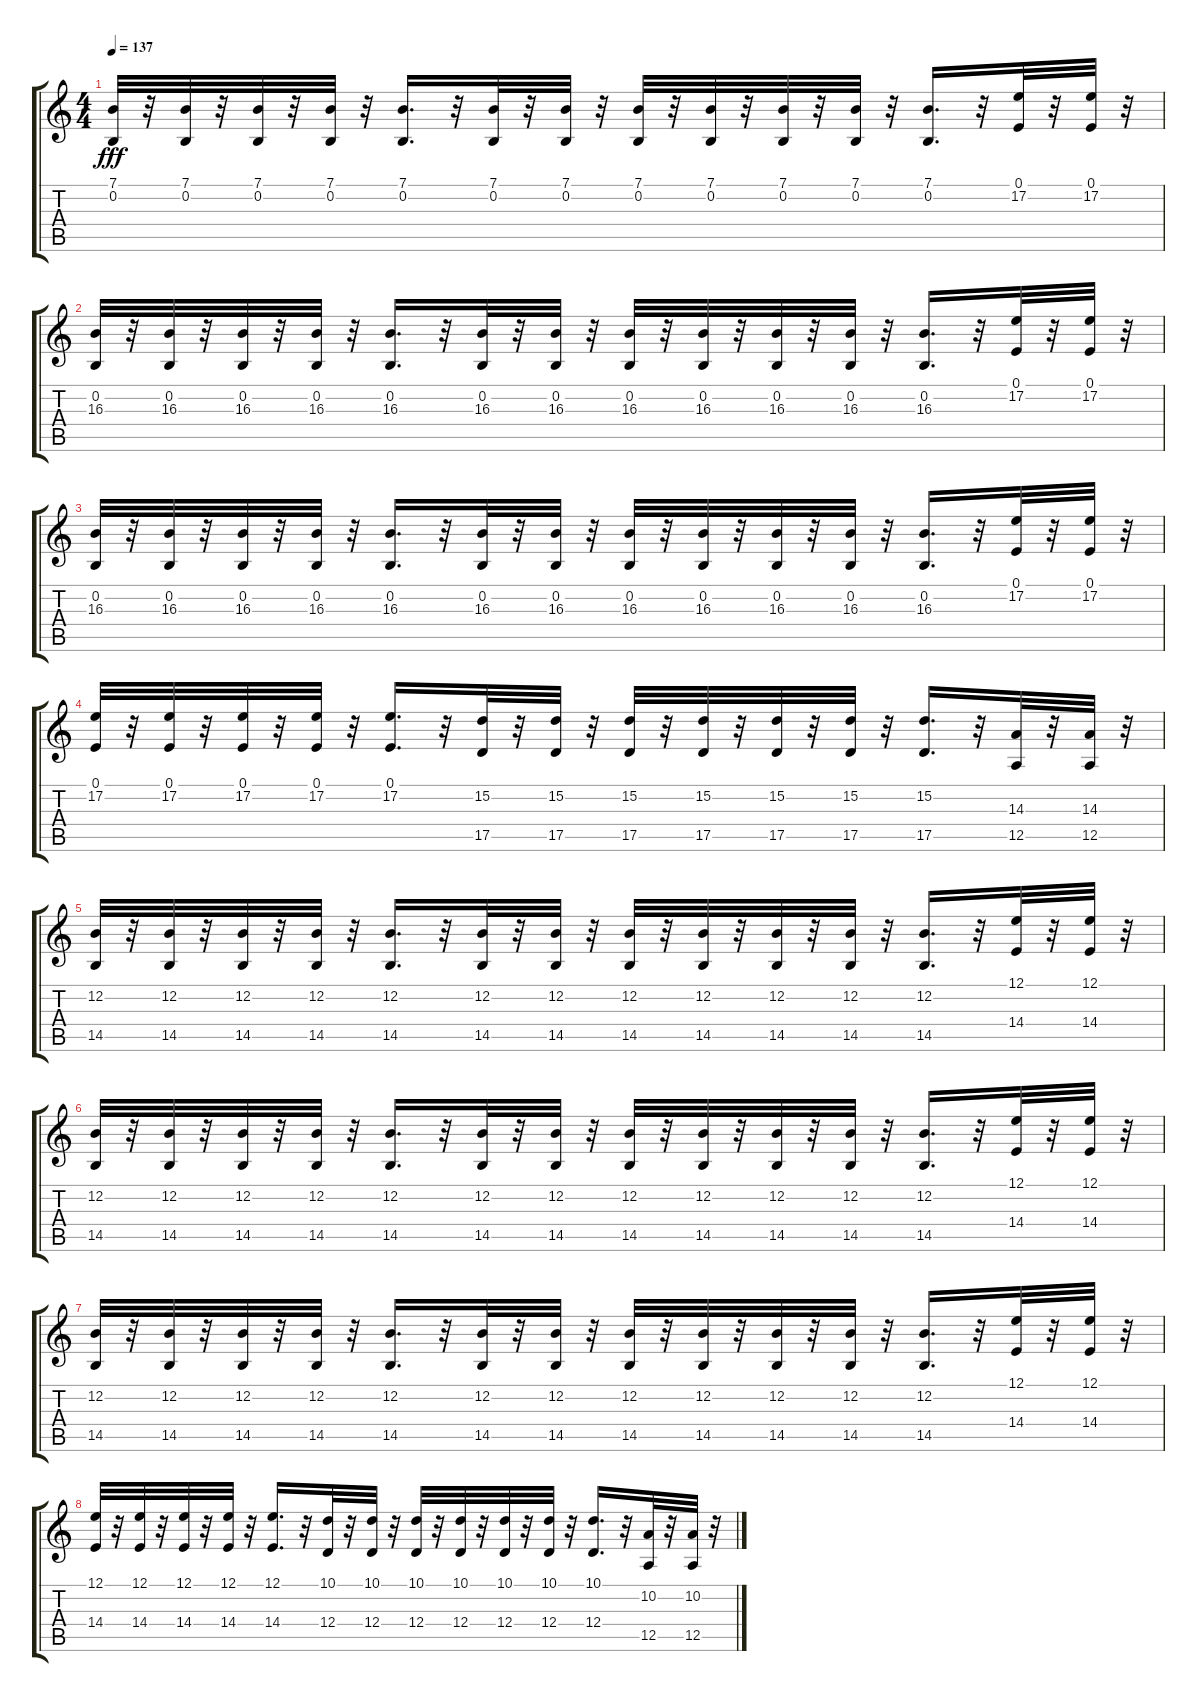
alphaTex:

\track "" {instrument lead8bassandlead}
\staff {score tabs}
\tuning (E4 B3 G3 D3 A2 E2) {hide}
\ts (4 4)
\tempo 137
\clef g2
\ks c
(7.1 0.2).32{dy fff} r.32 (7.1 0.2).32 r.32 (7.1 0.2).32 r.32 (7.1 0.2).32 r.32 (7.1 0.2).16{d} r.32 (7.1 0.2).32 r.32 (7.1 0.2).32 r.32 (7.1 0.2).32 r.32 (7.1 0.2).32 r.32 (7.1 0.2).32 r.32 (7.1 0.2).32 r.32 (7.1 0.2).16{d} r.32 (0.1 17.2).32 r.32 (0.1 17.2).32 r.32 |
(0.2 16.3).32 r.32 (0.2 16.3).32 r.32 (0.2 16.3).32 r.32 (0.2 16.3).32 r.32 (0.2 16.3).16{d} r.32 (0.2 16.3).32 r.32 (0.2 16.3).32 r.32 (0.2 16.3).32 r.32 (0.2 16.3).32 r.32 (0.2 16.3).32 r.32 (0.2 16.3).32 r.32 (0.2 16.3).16{d} r.32 (0.1 17.2).32 r.32 (0.1 17.2).32 r.32 |
(0.2 16.3).32 r.32 (0.2 16.3).32 r.32 (0.2 16.3).32 r.32 (0.2 16.3).32 r.32 (0.2 16.3).16{d} r.32 (0.2 16.3).32 r.32 (0.2 16.3).32 r.32 (0.2 16.3).32 r.32 (0.2 16.3).32 r.32 (0.2 16.3).32 r.32 (0.2 16.3).32 r.32 (0.2 16.3).16{d} r.32 (0.1 17.2).32 r.32 (0.1 17.2).32 r.32 |
(0.1 17.2).32 r.32 (0.1 17.2).32 r.32 (0.1 17.2).32 r.32 (0.1 17.2).32 r.32 (0.1 17.2).16{d} r.32 (15.2 17.5).32 r.32 (15.2 17.5).32 r.32 (15.2 17.5).32 r.32 (15.2 17.5).32 r.32 (15.2 17.5).32 r.32 (15.2 17.5).32 r.32 (15.2 17.5).16{d} r.32 (14.3 12.5).32 r.32 (14.3 12.5).32 r.32 |
(12.2 14.5).32 r.32 (12.2 14.5).32 r.32 (12.2 14.5).32 r.32 (12.2 14.5).32 r.32 (12.2 14.5).16{d} r.32 (12.2 14.5).32 r.32 (12.2 14.5).32 r.32 (12.2 14.5).32 r.32 (12.2 14.5).32 r.32 (12.2 14.5).32 r.32 (12.2 14.5).32 r.32 (12.2 14.5).16{d} r.32 (12.1 14.4).32 r.32 (12.1 14.4).32 r.32 |
(12.2 14.5).32 r.32 (12.2 14.5).32 r.32 (12.2 14.5).32 r.32 (12.2 14.5).32 r.32 (12.2 14.5).16{d} r.32 (12.2 14.5).32 r.32 (12.2 14.5).32 r.32 (12.2 14.5).32 r.32 (12.2 14.5).32 r.32 (12.2 14.5).32 r.32 (12.2 14.5).32 r.32 (12.2 14.5).16{d} r.32 (12.1 14.4).32 r.32 (12.1 14.4).32 r.32 |
(12.2 14.5).32 r.32 (12.2 14.5).32 r.32 (12.2 14.5).32 r.32 (12.2 14.5).32 r.32 (12.2 14.5).16{d} r.32 (12.2 14.5).32 r.32 (12.2 14.5).32 r.32 (12.2 14.5).32 r.32 (12.2 14.5).32 r.32 (12.2 14.5).32 r.32 (12.2 14.5).32 r.32 (12.2 14.5).16{d} r.32 (12.1 14.4).32 r.32 (12.1 14.4).32 r.32 |
(12.1 14.4).32 r.32 (12.1 14.4).32 r.32 (12.1 14.4).32 r.32 (12.1 14.4).32 r.32 (12.1 14.4).16{d} r.32 (10.1 12.4).32 r.32 (10.1 12.4).32 r.32 (10.1 12.4).32 r.32 (10.1 12.4).32 r.32 (10.1 12.4).32 r.32 (10.1 12.4).32 r.32 (10.1 12.4).16{d} r.32 (10.2 12.5).32 r.32 (10.2 12.5).32 r.32
